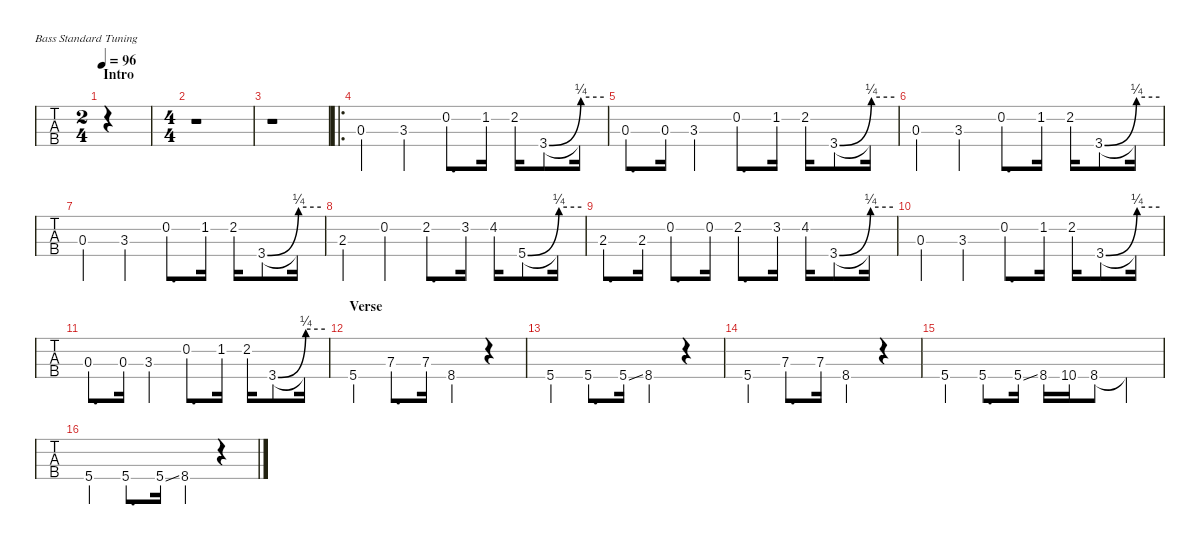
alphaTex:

\hideDynamics
\bracketExtendMode nobrackets
\singleTrackTrackNamePolicy hidden
\multiTrackTrackNamePolicy hidden
\firstSystemTrackNameMode fullname
\firstSystemTrackNameOrientation horizontal
\otherSystemsTrackNameOrientation horizontal
\track ("Bass" "E-Bass") {instrument electricbassfinger}
\staff {tabs}
\tuning (G2 D2 A1 E1)
\ts (2 4)
\section ("" "Intro")
\tempo 96
\clef f4
\ks c
|
\ts (4 4)
r.1 |
r.1 |
\ro
0.3.4 3.3.4 0.2.8{d} 1.2{acc #}.16 2.2.16 3.4{be (bend 0 0 59.4 1)}.8 3.4{be (hold 0 1 60 1) t}.16 |
0.3.8{d} 0.3.16 3.3.4 0.2.8{d} 1.2{acc #}.16 2.2.16 3.4{be (bend 0 0 59.4 1)}.8 3.4{be (hold 0 1 60 1) t}.16 |
0.3.4 3.3.4 0.2.8{d} 1.2{acc #}.16 2.2.16 3.4{be (bend 0 0 59.4 1)}.8 3.4{be (hold 0 1 60 1) t}.16 |
0.3.4 3.3.4 0.2.8{d} 1.2{acc #}.16 2.2.16 3.4{be (bend 0 0 59.4 1)}.8 3.4{be (hold 0 1 60 1) t}.16 |
2.3.4 0.2.4 2.2.8{d} 3.2.16 4.2{acc #}.16 5.4{be (bend 0 0 59.4 1)}.8 5.4{be (hold 0 1 60 1) t}.16 |
2.3.8{d} 2.3.16 0.2.8{d} 0.2.16 2.2.8{d} 3.2.16 4.2{acc #}.16 3.4{be (bend 0 0 27 1)}.8 3.4{be (hold 0 1 60 1) t}.16 |
0.3.4 3.3.4 0.2.8{d} 1.2{acc #}.16 2.2.16 3.4{be (bend 0 0 59.4 1)}.8 3.4{be (hold 0 1 60 1) t}.16 |
0.3.8{d} 0.3.16 3.3.4 0.2.8{d} 1.2{acc #}.16 2.2.16 3.4{be (bend 0 0 58.199999999999996 1)}.8 3.4{be (hold 0 1 60 1) t}.16 |
\section ("" "Verse")
\scale
0.245714 5.4.4 7.3.8{d} 7.3.16 8.4.4 r.4 |
\scale
0.254286 5.4.4 5.4.8{d} 5.4{ss}.16 8.4.4 r.4 |
\scale
0.25 5.4.4 7.3.8{d} 7.3.16 8.4.4 r.4 |
\scale
0.25 5.4.4 5.4.8{d} 5.4{ss}.16 8.4.16 10.4.16 8.4.8 8.4{t}.4 |
5.4.4 5.4.8{d} 5.4{ss}.16 8.4.4 r.4
